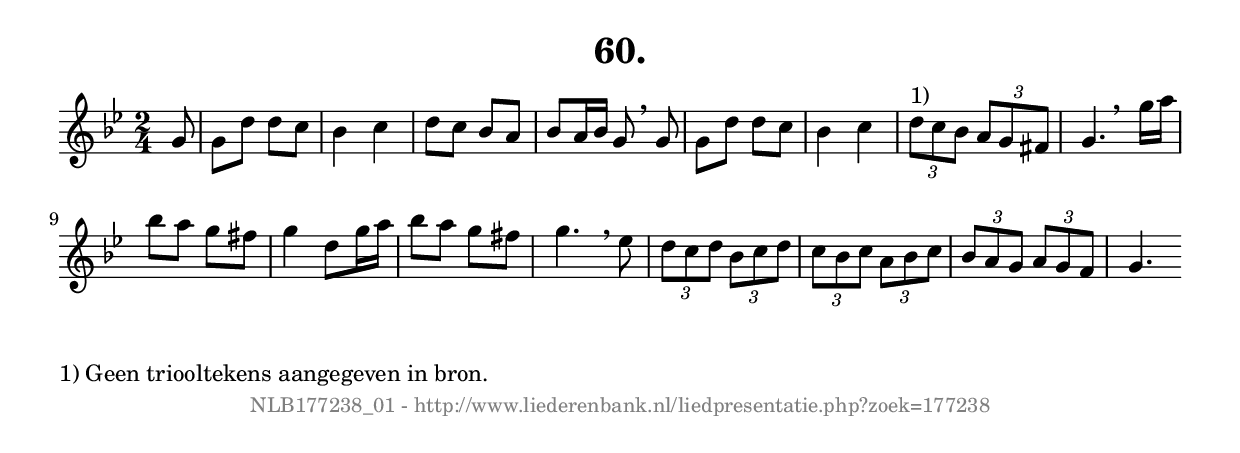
%
% produced by wce2krn 1.64 (7 June 2014)
%
\version"2.16"
#(append! paper-alist '(("long" . (cons (* 210 mm) (* 2000 mm)))))
#(set-default-paper-size "long")
sb = {\breathe}
mBreak = {\breathe }
bBreak = {\breathe }
x = {\once\override NoteHead #'style = #'cross }
gl=\glissando
itime={\override Staff.TimeSignature #'stencil = ##f }
ficta = {\once\set suggestAccidentals = ##t}
fine = {\once\override Score.RehearsalMark #'self-alignment-X = #1 \mark \markup {\italic{Fine}}}
dc = {\once\override Score.RehearsalMark #'self-alignment-X = #1 \mark \markup {\italic{D.C.}}}
dcf = {\once\override Score.RehearsalMark #'self-alignment-X = #1 \mark \markup {\italic{D.C. al Fine}}}
dcc = {\once\override Score.RehearsalMark #'self-alignment-X = #1 \mark \markup {\italic{D.C. al Coda}}}
ds = {\once\override Score.RehearsalMark #'self-alignment-X = #1 \mark \markup {\italic{D.S.}}}
dsf = {\once\override Score.RehearsalMark #'self-alignment-X = #1 \mark \markup {\italic{D.S. al Fine}}}
dsc = {\once\override Score.RehearsalMark #'self-alignment-X = #1 \mark \markup {\italic{D.S. al Coda}}}
pv = {\set Score.repeatCommands = #'((volta "1"))}
sv = {\set Score.repeatCommands = #'((volta "2"))}
tv = {\set Score.repeatCommands = #'((volta "3"))}
qv = {\set Score.repeatCommands = #'((volta "4"))}
xv = {\set Score.repeatCommands = #'((volta #f))}
\header{ tagline = ""
title = "60."
}
\score {{
\key g \minor
\relative g'
{
\set melismaBusyProperties = #'()
\partial 32*4
\time 2/4
\tempo 4=120
\override Score.MetronomeMark #'transparent = ##t
\override Score.RehearsalMark #'break-visibility = #(vector #t #t #f)
g8 g d' d c bes4 c d8 c bes a bes a16 bes g8 \sb g g d' d c bes4 c \times 2/3 { d8^"1)" c bes } \times 2/3 { a g fis } g4. \bar ":|:" \bBreak
g'16 a bes8 a g fis g4 d8 g16 a bes8 a g fis g4. \sb es8 \times 2/3 { d8 c d } \times 2/3 { bes c d } \times 2/3 { c bes c } \times 2/3 { a bes c } \times 2/3 { bes a g } \times 2/3 { a g f } g4. \bar ":|"
 }}
 \midi { }
 \layout {
            indent = 0.0\cm
}
}
\markup { \wordwrap-string #" 
1) Geen triooltekens aangegeven in bron.
"}
\markup { \vspace #0 } \markup { \with-color #grey \fill-line { \center-column { \smaller "NLB177238_01 - http://www.liederenbank.nl/liedpresentatie.php?zoek=177238" } } }
